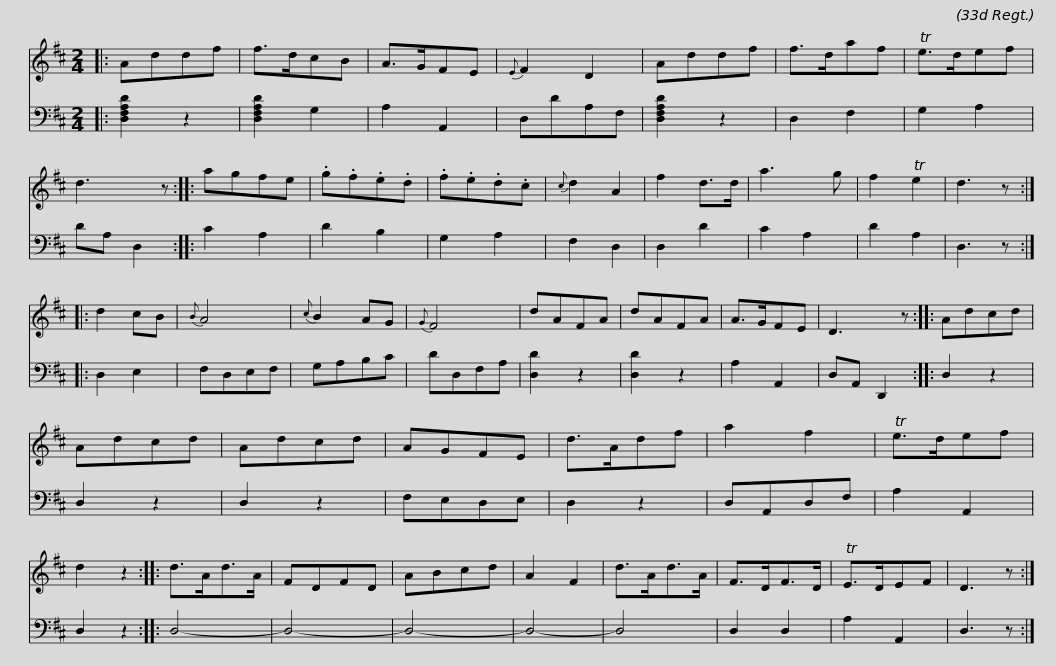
X:1
%%score 1 2
L:1/8
M:2/4
I:linebreak $
K:D
V:1 treble
V:2 bass
V:1
|: Addf | f>dcB | A>GFE |{E} F2 D2 | Addf | %5
 f>daf | Te>def | d3 z :: agfe |$ .g.f.e.d | %10
 .f.e.d.c |{c} d2 A2 | f2 d>d | a3 g | f2 Te2 | %15
 d3 z :: d2 cB |{B} A4 |{c} B2 AG |{G} F4 |$ %20
 dAFA | dAFA | A>GFE | D3 z :: Adcd | %25
 Adcd | Adcd | AGFE | d>Adf | a2 f2 |$ %30
 Te>def | d2 z2 :: d>Ad>A | FDFD | ABcd | %35
 A2 F2 | d>Ad>A | F>DF>D | TE>DEF | D3 z :| %40
V:2
|: [D,F,A,D]2 z2 | [D,F,A,D]2 G,2 | A,2 A,,2 | D,DA,F, | [D,F,A,D]2 z2 | %5
 D,2 F,2 | G,2 A,2 | DA, D,2 :: C2 A,2 |$ D2 B,2 | %10
 G,2 A,2 | F,2 D,2 | D,2 D2 | C2 A,2 | D2 A,2 | %15
 D,3 z :: D,2 E,2 | F,D,E,F, | G,A,B,C | DD,F,A, |$ %20
 [D,D]2 z2 | [D,D]2 z2 | A,2 A,,2 | D,A,, D,,2 :: D,2 z2 | %25
 D,2 z2 | D,2 z2 | F,E,D,E, | D,2 z2 | D,A,,D,F, |$ %30
 A,2 A,,2 | D,2 z2 :: D,4- | D,4- | D,4- | %35
 D,4- | D,4 | D,2 D,2 | A,2 A,,2 | D,3 z :| %40
